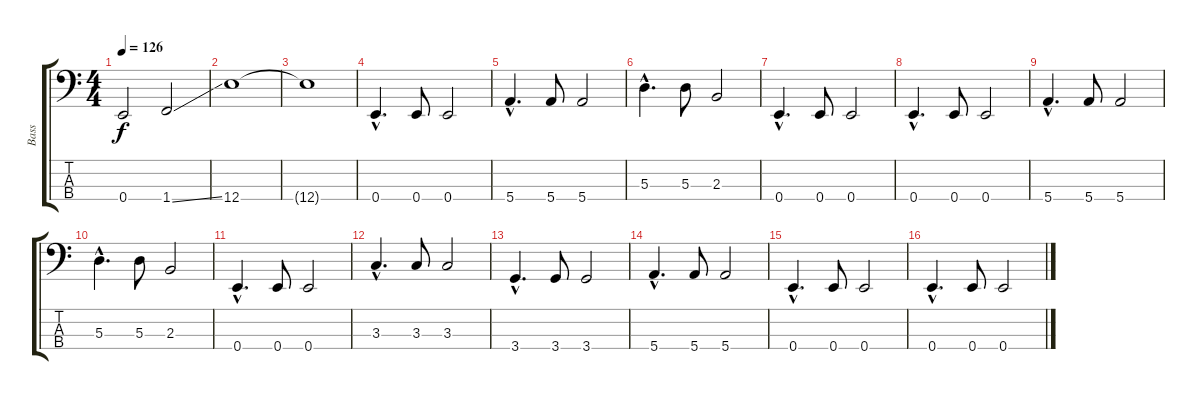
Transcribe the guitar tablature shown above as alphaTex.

\track ("Bass" "Bass") {instrument electricbassfinger}
\staff {score tabs}
\tuning (G2 D2 A1 E1) {hide}
\ts (4 4)
\tempo 126
\clef f4
\ks c
0.4.2{dy f} 1.4{ss}.2 |
12.4.1 |
12.4{t}.1 |
0.4{hac}.4{d} 0.4.8 0.4.2 |
5.4{hac}.4{d} 5.4.8 5.4.2 |
5.3{hac}.4{d} 5.3.8 2.3.2 |
0.4{hac}.4{d} 0.4.8 0.4.2 |
0.4{hac}.4{d} 0.4.8 0.4.2 |
5.4{hac}.4{d} 5.4.8 5.4.2 |
5.3{hac}.4{d} 5.3.8 2.3.2 |
0.4{hac}.4{d} 0.4.8 0.4.2 |
3.3{hac}.4{d} 3.3.8 3.3.2 |
3.4{hac}.4{d} 3.4.8 3.4.2 |
5.4{hac}.4{d} 5.4.8 5.4.2 |
0.4{hac}.4{d} 0.4.8 0.4.2 |
0.4{hac}.4{d} 0.4.8 0.4.2
